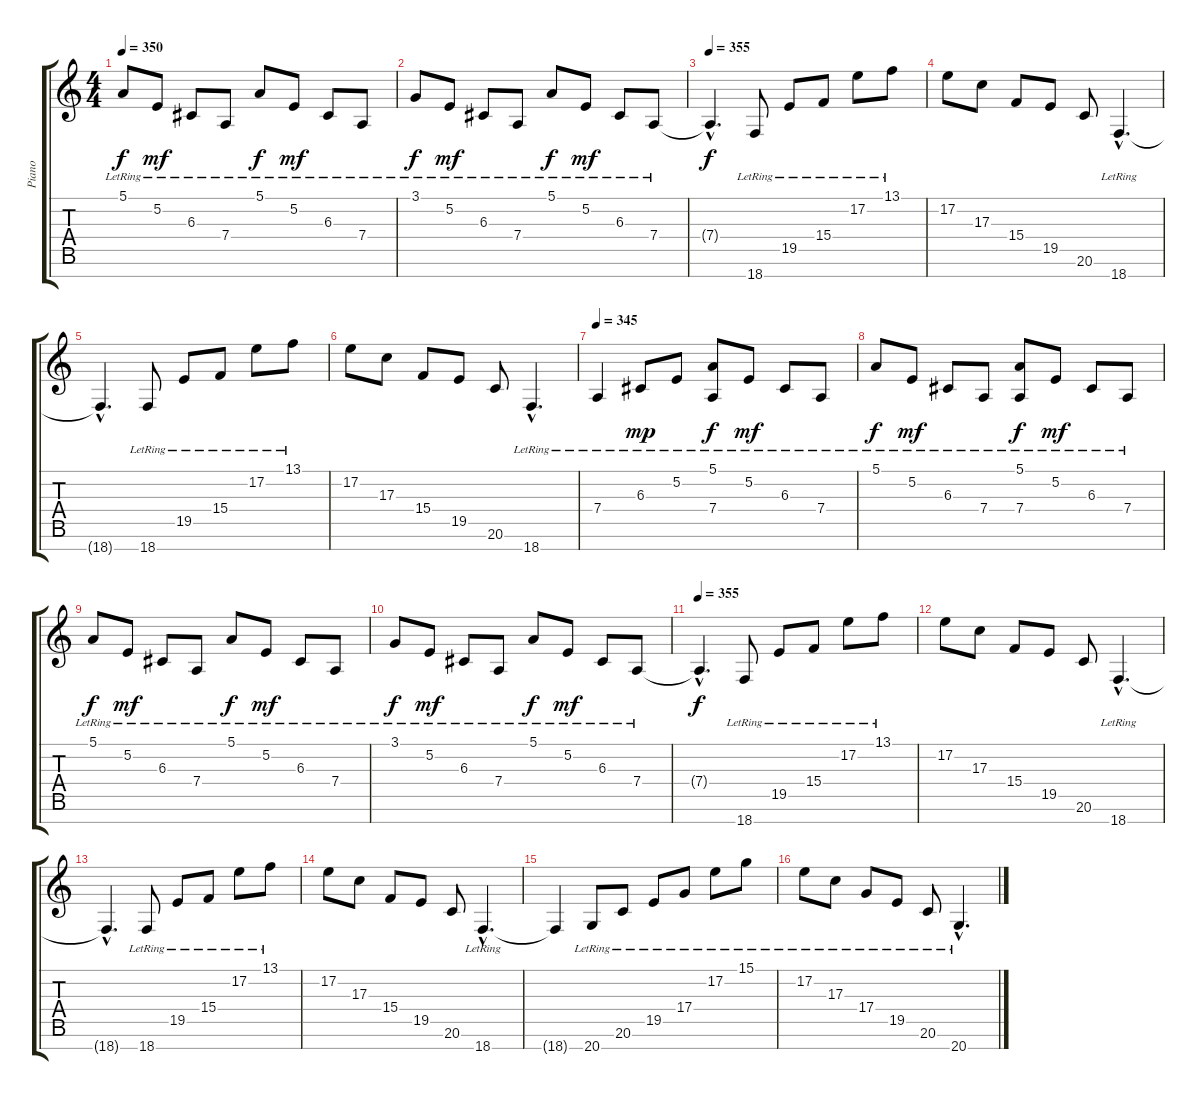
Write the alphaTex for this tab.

\track ("Piano" "Piano") {instrument acousticgrandpiano}
\staff {score tabs}
\tuning (E4 B3 G3 D3 A2 E2 B1) {hide}
\ts (4 4)
\tempo 350
\clef g2
\ks c
5.1{lr}.8{dy f} 5.2{lr}.8{dy mf} 6.3{lr}.8 7.4{lr}.8 5.1{lr}.8{dy f} 5.2{lr}.8{dy mf} 6.3{lr}.8 7.4{lr}.8 |
3.1{lr}.8{dy f} 5.2{lr}.8{dy mf} 6.3{lr}.8 7.4{lr}.8 5.1{lr}.8{dy f} 5.2{lr}.8{dy mf} 6.3{lr}.8 7.4{lr}.8 |
\tempo 355
7.4{hac t}.4{d dy f} 18.7{lr}.8 19.5{lr}.8 15.4{lr}.8 17.2{lr}.8 13.1{lr}.8 |
17.2.8 17.3.8 15.4.8 19.5.8 20.6.8 18.7{hac lr}.4{d} |
18.7{hac t}.4{d} 18.7{lr}.8 19.5{lr}.8 15.4{lr}.8 17.2{lr}.8 13.1{lr}.8 |
17.2.8 17.3.8 15.4.8 19.5.8 20.6.8 18.7{hac lr}.4{d} |
\tempo 345
7.4{lr}.4 6.3{lr}.8{dy mp} 5.2{lr}.8 (5.1{lr} 7.4{lr}).8{dy f} 5.2{lr}.8{dy mf} 6.3{lr}.8 7.4{lr}.8 |
5.1{lr}.8{dy f} 5.2{lr}.8{dy mf} 6.3{lr}.8 7.4{lr}.8 (5.1{lr} 7.4{lr}).8{dy f} 5.2{lr}.8{dy mf} 6.3{lr}.8 7.4{lr}.8 |
5.1{lr}.8{dy f} 5.2{lr}.8{dy mf} 6.3{lr}.8 7.4{lr}.8 5.1{lr}.8{dy f} 5.2{lr}.8{dy mf} 6.3{lr}.8 7.4{lr}.8 |
3.1{lr}.8{dy f} 5.2{lr}.8{dy mf} 6.3{lr}.8 7.4{lr}.8 5.1{lr}.8{dy f} 5.2{lr}.8{dy mf} 6.3{lr}.8 7.4{lr}.8 |
\tempo 355
7.4{hac t}.4{d dy f} 18.7{lr}.8 19.5{lr}.8 15.4{lr}.8 17.2{lr}.8 13.1{lr}.8 |
17.2.8 17.3.8 15.4.8 19.5.8 20.6.8 18.7{hac lr}.4{d} |
18.7{hac t}.4{d} 18.7{lr}.8 19.5{lr}.8 15.4{lr}.8 17.2{lr}.8 13.1{lr}.8 |
17.2.8 17.3.8 15.4.8 19.5.8 20.6.8 18.7{hac lr}.4{d} |
18.7{t}.4 20.7{lr}.8 20.6{lr}.8 19.5{lr}.8 17.4{lr}.8 17.2{lr}.8 15.1{lr}.8 |
17.2{lr}.8 17.3{lr}.8 17.4{lr}.8 19.5{lr}.8 20.6{lr}.8 20.7{hac lr}.4{d}
